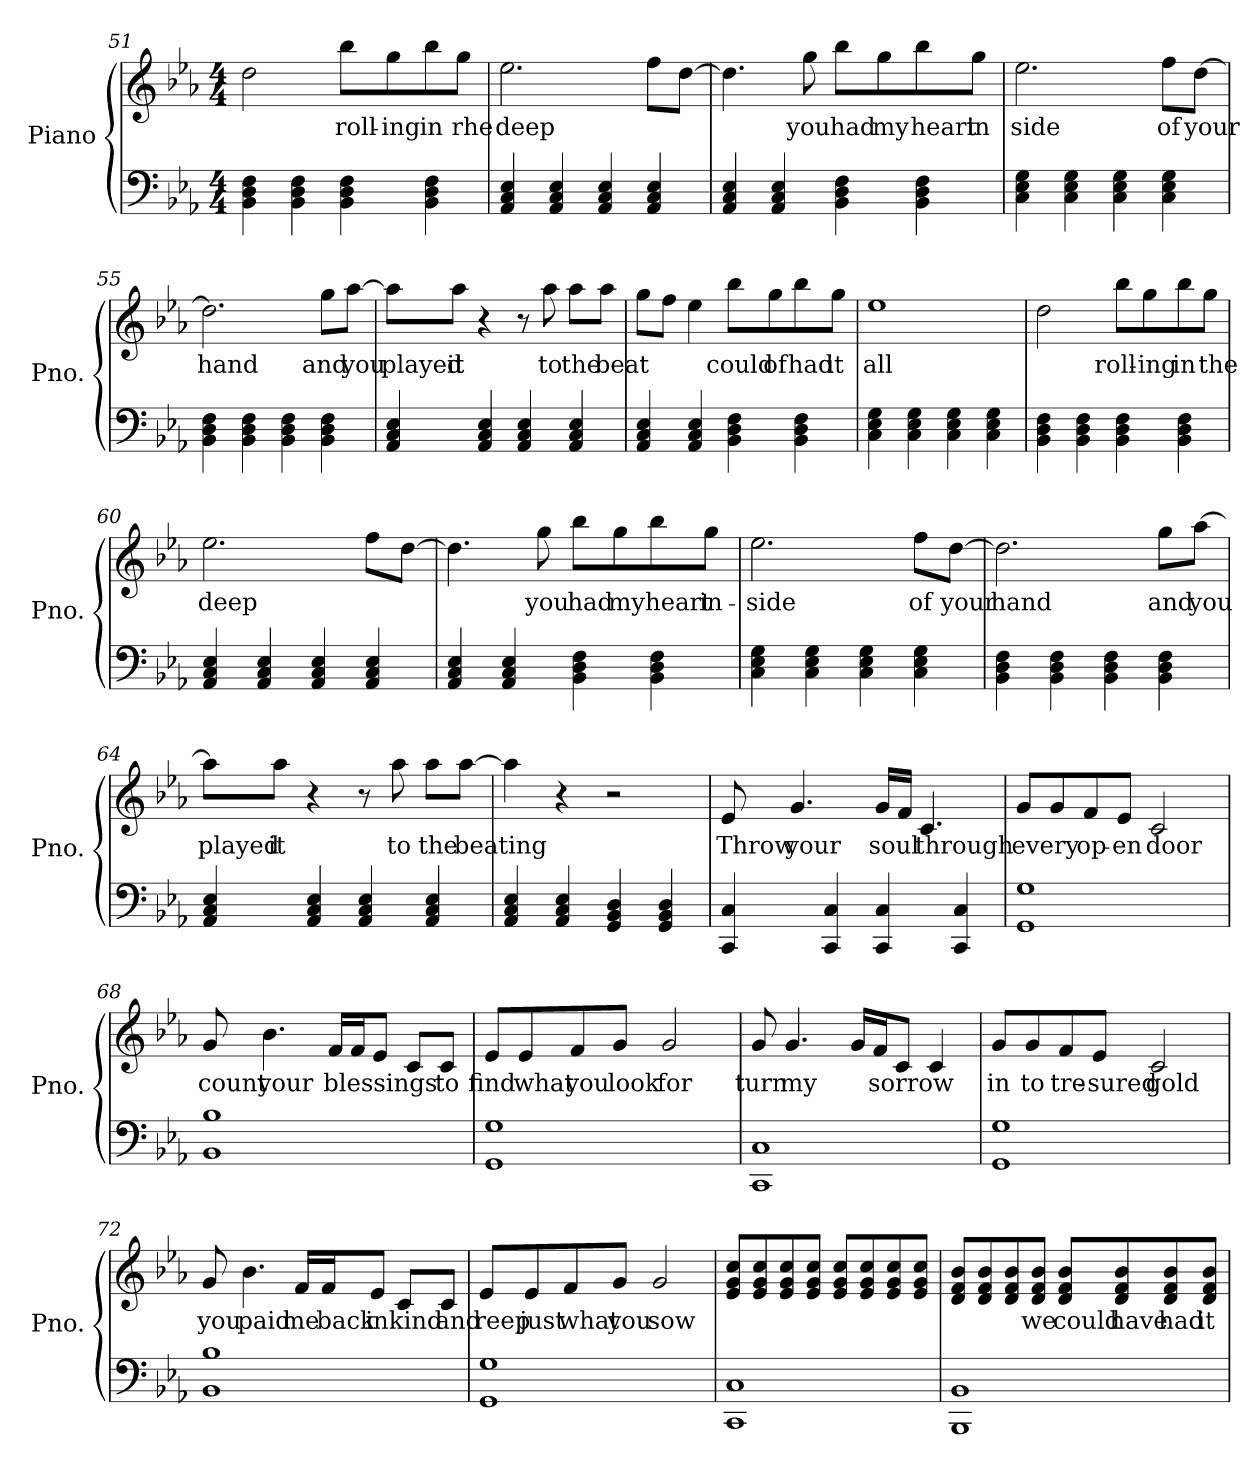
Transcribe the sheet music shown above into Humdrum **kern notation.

**kern	**kern	**text
*part1	*part1	*part1
*staff2	*staff1	*staff1
*I"Piano	*	*
*I'Pno.	*	*
*clefF4	*clefG2	*
*k[b-e-a-]	*k[b-e-a-]	*
*M4/4	*M4/4	*
=51	=51	=51
4BB-\ 4D\ 4F\	2dd\	.
4BB-\ 4D\ 4F\	.	.
!	!	!LO:LY:b
4BB-\ 4D\ 4F\	8bb-\L	roll-
!	!	!LO:LY:b
.	8gg\	-ing
!	!	!LO:LY:b
4BB-\ 4D\ 4F\	8bb-\	in
!	!	!LO:LY:b
.	8gg\J	rhe
=52	=52	=52
!	!	!LO:LY:b
4AA-/ 4C/ 4E-/	2.ee-\	deep
4AA-/ 4C/ 4E-/	.	.
4AA-/ 4C/ 4E-/	.	.
4AA-/ 4C/ 4E-/	8ff\L	.
.	[8dd\J	.
!!LO:LB:g=z
=53	=53	=53
4AA-/ 4C/ 4E-/	4.dd\]	.
4AA-/ 4C/ 4E-/	.	.
!	!	!LO:LY:b
.	8gg\	you
!	!	!LO:LY:b
4BB-\ 4D\ 4F\	8bb-\L	had
!	!	!LO:LY:b
.	8gg\	my
!	!	!LO:LY:b
4BB-\ 4D\ 4F\	8bb-\	heart
!	!	!LO:LY:b
.	8gg\J	in
=54	=54	=54
!	!	!LO:LY:b
4C\ 4E-\ 4G\	2.ee-\	side
4C\ 4E-\ 4G\	.	.
4C\ 4E-\ 4G\	.	.
!	!	!LO:LY:b
4C\ 4E-\ 4G\	8ff\L	of
!	!	!LO:LY:b
.	[8dd\J	your
=55	=55	=55
!	!	!LO:LY:b
4BB-\ 4D\ 4F\	2.dd\]	hand
4BB-\ 4D\ 4F\	.	.
4BB-\ 4D\ 4F\	.	.
!	!	!LO:LY:b
4BB-\ 4D\ 4F\	8gg\L	and
!	!	!LO:LY:b
.	[8aa-\J	you
=56	=56	=56
!	!	!LO:LY:b
4AA-/ 4C/ 4E-/	8aa-\L]	played
!	!	!LO:LY:b
.	8aa-\J	it
4AA-/ 4C/ 4E-/	4r	.
4AA-/ 4C/ 4E-/	8r	.
!	!	!LO:LY:b
.	8aa-\	to
!	!	!LO:LY:b
4AA-/ 4C/ 4E-/	8aa-\L	the
!	!	!LO:LY:b
.	8aa-\J	beat
!!LO:LB:g=z
=57	=57	=57
4AA-/ 4C/ 4E-/	8gg\L	.
.	8ff\J	.
4AA-/ 4C/ 4E-/	4ee-\	.
!	!	!LO:LY:b
4BB-\ 4D\ 4F\	8bb-\L	could
!	!	!LO:LY:b
.	8gg\	of
!	!	!LO:LY:b
4BB-\ 4D\ 4F\	8bb-\	had
!	!	!LO:LY:b
.	8gg\J	it
=58	=58	=58
!	!	!LO:LY:b
4C\ 4E-\ 4G\	1ee-	all
4C\ 4E-\ 4G\	.	.
4C\ 4E-\ 4G\	.	.
4C\ 4E-\ 4G\	.	.
=59	=59	=59
4BB-\ 4D\ 4F\	2dd\	.
4BB-\ 4D\ 4F\	.	.
!	!	!LO:LY:b
4BB-\ 4D\ 4F\	8bb-\L	roll-
!	!	!LO:LY:b
.	8gg\	-ing
!	!	!LO:LY:b
4BB-\ 4D\ 4F\	8bb-\	in
!	!	!LO:LY:b
.	8gg\J	the
=60	=60	=60
!	!	!LO:LY:b
4AA-/ 4C/ 4E-/	2.ee-\	deep
4AA-/ 4C/ 4E-/	.	.
4AA-/ 4C/ 4E-/	.	.
4AA-/ 4C/ 4E-/	8ff\L	.
.	[8dd\J	.
!!LO:LB:g=z
=61	=61	=61
4AA-/ 4C/ 4E-/	4.dd\]	.
4AA-/ 4C/ 4E-/	.	.
!	!	!LO:LY:b
.	8gg\	you
!	!	!LO:LY:b
4BB-\ 4D\ 4F\	8bb-\L	had
!	!	!LO:LY:b
.	8gg\	my
!	!	!LO:LY:b
4BB-\ 4D\ 4F\	8bb-\	heart
!	!	!LO:LY:b
.	8gg\J	in-
=62	=62	=62
!	!	!LO:LY:b
4C\ 4E-\ 4G\	2.ee-\	-side
4C\ 4E-\ 4G\	.	.
4C\ 4E-\ 4G\	.	.
!	!	!LO:LY:b
4C\ 4E-\ 4G\	8ff\L	of
!	!	!LO:LY:b
.	[8dd\J	your
=63	=63	=63
!	!	!LO:LY:b
4BB-\ 4D\ 4F\	2.dd\]	hand
4BB-\ 4D\ 4F\	.	.
4BB-\ 4D\ 4F\	.	.
!	!	!LO:LY:b
4BB-\ 4D\ 4F\	8gg\L	and
!	!	!LO:LY:b
.	[8aa-\J	you
=64	=64	=64
!	!	!LO:LY:b
4AA-/ 4C/ 4E-/	8aa-\L]	played
!	!	!LO:LY:b
.	8aa-\J	it
4AA-/ 4C/ 4E-/	4r	.
4AA-/ 4C/ 4E-/	8r	.
!	!	!LO:LY:b
.	8aa-\	to
!	!	!LO:LY:b
4AA-/ 4C/ 4E-/	8aa-\L	the
!	!	!LO:LY:b
.	[8aa-\J	beating
!!LO:LB:g=z
=65	=65	=65
4AA-/ 4C/ 4E-/	4aa-\]	.
4AA-/ 4C/ 4E-/	4r	.
4GG/ 4BB-/ 4D/	2r	.
4GG/ 4BB-/ 4D/	.	.
=66	=66	=66
!	!	!LO:LY:b
4CC/ 4C/	8e-/	Throw
!	!	!LO:LY:b
.	4.g/	your
4CC/ 4C/	.	.
!	!	!LO:LY:b
4CC/ 4C/	16g/LL	soul
.	16f/JJ	.
!	!	!LO:LY:b
.	4.c/	through
4CC/ 4C/	.	.
=67	=67	=67
!	!	!LO:LY:b
1GG 1G	8g/L	-every
.	8g/	.
!	!	!LO:LY:b
.	8f/	op-
!	!	!LO:LY:b
.	8e-/J	-en
!	!	!LO:LY:b
.	2c/	door
=68	=68	=68
!	!	!LO:LY:b
1BB- 1B-	8g/	count
!	!	!LO:LY:b
.	4.b-\	your
!	!	!LO:LY:b
.	16f/LL	blessings
.	16f/J	.
.	8e-/J	.
.	8c/L	.
!	!	!LO:LY:b
.	8c/J	to
!!LO:PB:g=z
=69	=69	=69
!	!	!LO:LY:b
1GG 1G	8e-/L	find
!	!	!LO:LY:b
.	8e-/	what
!	!	!LO:LY:b
.	8f/	you
!	!	!LO:LY:b
.	8g/J	look
!	!	!LO:LY:b
.	2g/	for
=70	=70	=70
!	!	!LO:LY:b
1CC 1C	8g/	turn
!	!	!LO:LY:b
.	4.g/	my
.	16g/LL	.
!	!	!LO:LY:b
.	16f/J	sorrow
.	8c/J	.
.	4c/	.
=71	=71	=71
!	!	!LO:LY:b
1GG 1G	8g/L	in
!	!	!LO:LY:b
.	8g/	to
!	!	!LO:LY:b
.	8f/	tre-
!	!	!LO:LY:b
.	8e-/J	-sured
!	!	!LO:LY:b
.	2c/	gold
!!LO:LB:g=z
=72	=72	=72
!	!	!LO:LY:b
1BB- 1B-	8g/	you
!	!	!LO:LY:b
.	4.b-\	paid
!	!	!LO:LY:b
.	16f/LL	me
!	!	!LO:LY:b
.	16f/J	back
!	!	!LO:LY:b
.	8e-/J	in
!	!	!LO:LY:b
.	8c/L	kind
!	!	!LO:LY:b
.	8c/J	and
=73	=73	=73
!	!	!LO:LY:b
1GG 1G	8e-/L	reep
!	!	!LO:LY:b
.	8e-/	just
!	!	!LO:LY:b
.	8f/	what
!	!	!LO:LY:b
.	8g/J	you
!	!	!LO:LY:b
.	2g/	sow
=74	=74	=74
1CC 1C	8e-/ 8g/ 8cc/L	.
.	8e-/ 8g/ 8cc/	.
.	8e-/ 8g/ 8cc/	.
.	8e-/ 8g/ 8cc/J	.
.	8e-/ 8g/ 8cc/L	.
.	8e-/ 8g/ 8cc/	.
.	8e-/ 8g/ 8cc/	.
.	8e-/ 8g/ 8cc/J	.
!!LO:LB:g=z
=75	=75	=75
1BBB- 1BB-	8d/ 8f/ 8b-/L	.
.	8d/ 8f/ 8b-/	.
.	8d/ 8f/ 8b-/	.
!	!	!LO:LY:b
.	8d/ 8f/ 8b-/J	we
!	!	!LO:LY:b
.	8d/ 8f/ 8b-/L	could
!	!	!LO:LY:b
.	8d/ 8f/ 8b-/	have
!	!	!LO:LY:b
.	8d/ 8f/ 8b-/	had
!	!	!LO:LY:b
.	8d/ 8f/ 8b-/J	it
=	=	=
*-	*-	*-
